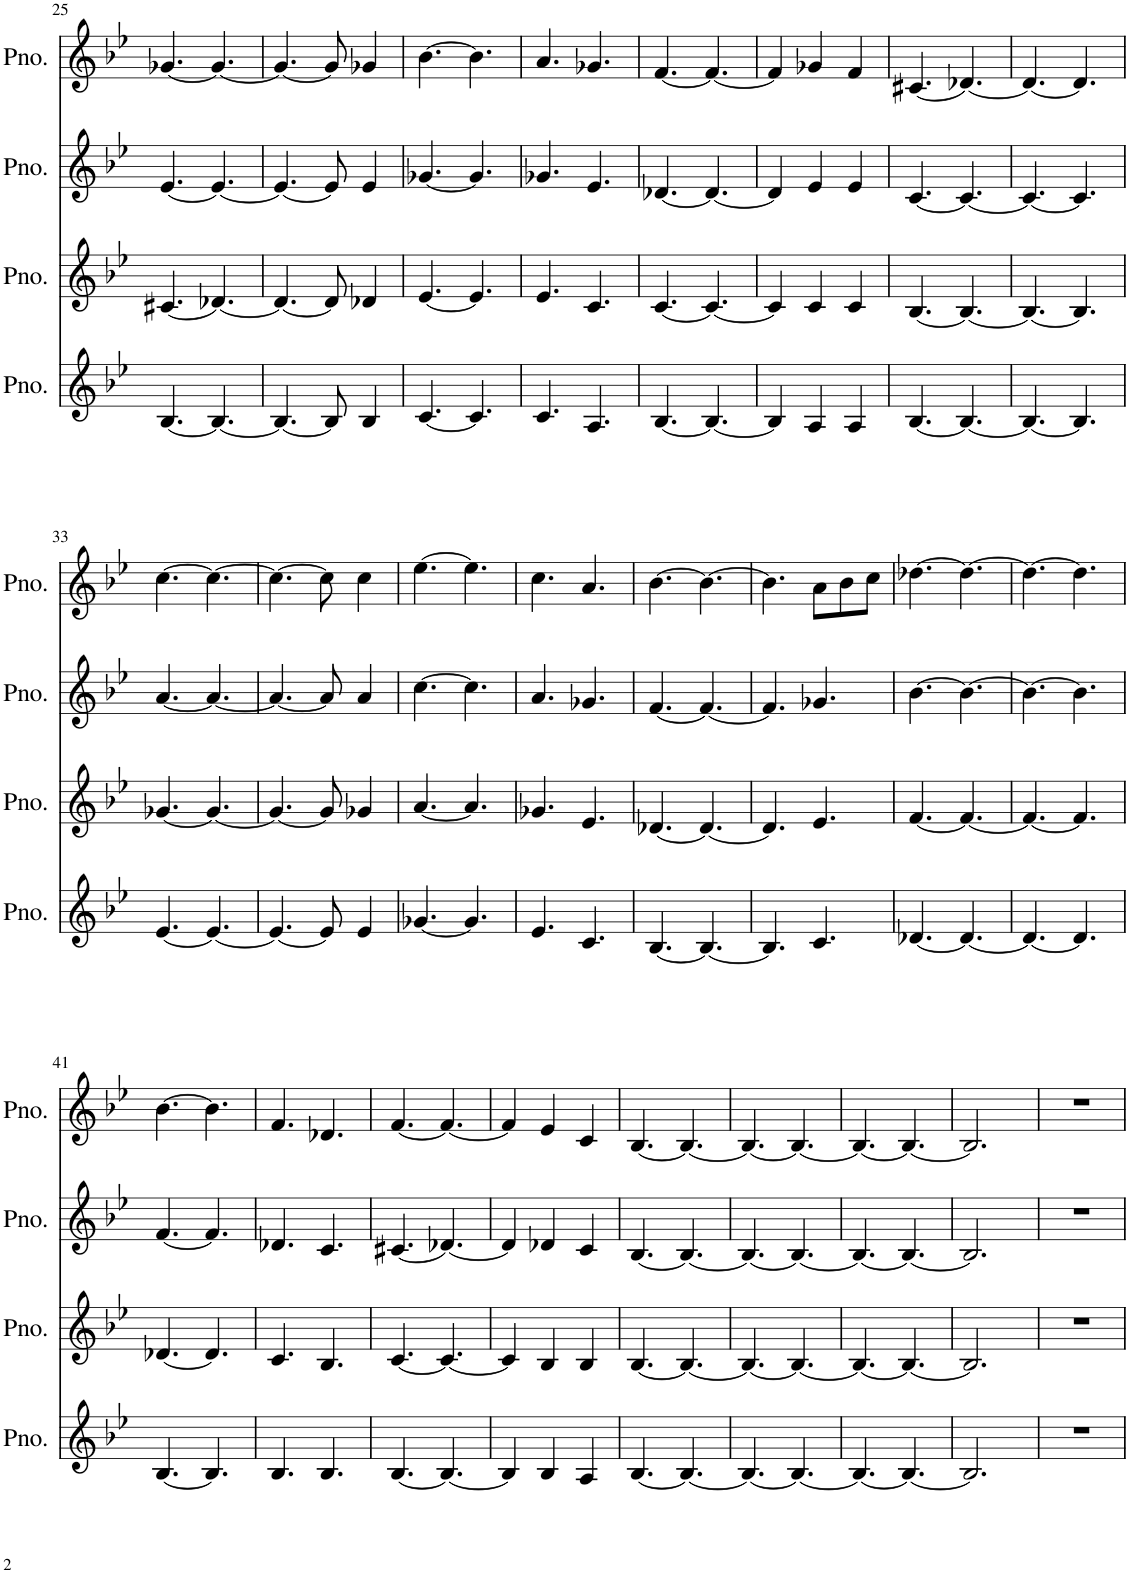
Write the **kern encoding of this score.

**kern	**kern	**kern	**kern
*part4	*part3	*part2	*part1
*staff4	*staff3	*staff2	*staff1
*I"Piano	*I"Piano	*I"Piano	*I"Piano
*I'Pno.	*I'Pno.	*I'Pno.	*I'Pno.
!!LO:PB:g=z
*clefG2	*clefG2	*clefG2	*clefG2
*k[b-e-]	*k[b-e-]	*k[b-e-]	*k[b-e-]
*M6/8	*M6/8	*M6/8	*M6/8
=25	=25	=25	=25
[4.B-/	[4.c#X/	[4.e-/	[4.g-X/
4.B-/_	4.d-X/_	4.e-/_	4.g-/_
=26	=26	=26	=26
4.B-/_	4.d-/_	4.e-/_	4.g-/_
8B-/]	8d-/]	8e-/]	8g-/]
4B-/	4d-X/	4e-/	4g-X/
=27	=27	=27	=27
[4.c/	[4.e-/	[4.g-X/	[4.b-\
4.c/]	4.e-/]	4.g-/]	4.b-\]
=28	=28	=28	=28
4.c/	4.e-/	4.g-X/	4.a/
4.A/	4.c/	4.e-/	4.g-X/
=29	=29	=29	=29
[4.B-/	[4.c/	[4.d-X/	[4.f/
4.B-/_	4.c/_	4.d-/_	4.f/_
=30	=30	=30	=30
4B-/]	4c/]	4d-/]	4f/]
4A/	4c/	4e-/	4g-X/
4A/	4c/	4e-/	4f/
=31	=31	=31	=31
[4.B-/	[4.B-/	[4.c/	[4.c#X/
4.B-/_	4.B-/_	4.c/_	4.d-X/_
=32	=32	=32	=32
4.B-/_	4.B-/_	4.c/_	4.d-/_
4.B-/]	4.B-/]	4.c/]	4.d-/]
!!LO:LB:g=z
=33	=33	=33	=33
[4.e-/	[4.g-X/	[4.a/	[4.cc\
4.e-/_	4.g-/_	4.a/_	4.cc\_
=34	=34	=34	=34
4.e-/_	4.g-/_	4.a/_	4.cc\_
8e-/]	8g-/]	8a/]	8cc\]
4e-/	4g-X/	4a/	4cc\
=35	=35	=35	=35
[4.g-X/	[4.a/	[4.cc\	[4.ee-\
4.g-/]	4.a/]	4.cc\]	4.ee-\]
=36	=36	=36	=36
4.e-/	4.g-X/	4.a/	4.cc\
4.c/	4.e-/	4.g-X/	4.a/
=37	=37	=37	=37
[4.B-/	[4.d-X/	[4.f/	[4.b-\
4.B-/_	4.d-/_	4.f/_	4.b-\_
=38	=38	=38	=38
4.B-/]	4.d-/]	4.f/]	4.b-\]
4.c/	4.e-/	4.g-X/	8a\L
.	.	.	8b-\
.	.	.	8cc\J
=39	=39	=39	=39
[4.d-X/	[4.f/	[4.b-\	[4.dd-X\
4.d-/_	4.f/_	4.b-\_	4.dd-\_
=40	=40	=40	=40
4.d-/_	4.f/_	4.b-\_	4.dd-\_
4.d-/]	4.f/]	4.b-\]	4.dd-\]
!!LO:LB:g=z
=41	=41	=41	=41
[4.B-/	[4.d-X/	[4.f/	[4.b-\
4.B-/]	4.d-/]	4.f/]	4.b-\]
=42	=42	=42	=42
4.B-/	4.c/	4.d-X/	4.f/
4.B-/	4.B-/	4.c/	4.d-X/
=43	=43	=43	=43
[4.B-/	[4.c/	[4.c#X/	[4.f/
4.B-/_	4.c/_	4.d-X/_	4.f/_
=44	=44	=44	=44
4B-/]	4c/]	4d-/]	4f/]
4B-/	4B-/	4d-X/	4e-/
4A/	4B-/	4c/	4c/
=45	=45	=45	=45
[4.B-/	[4.B-/	[4.B-/	[4.B-/
4.B-/_	4.B-/_	4.B-/_	4.B-/_
=46	=46	=46	=46
4.B-/_	4.B-/_	4.B-/_	4.B-/_
4.B-/_	4.B-/_	4.B-/_	4.B-/_
=47	=47	=47	=47
4.B-/_	4.B-/_	4.B-/_	4.B-/_
4.B-/_	4.B-/_	4.B-/_	4.B-/_
=48	=48	=48	=48
2.B-/]	2.B-/]	2.B-/]	2.B-/]
=49	=49	=49	=49
2.r	2.r	2.r	2.r
=	=	=	=
*-	*-	*-	*-
